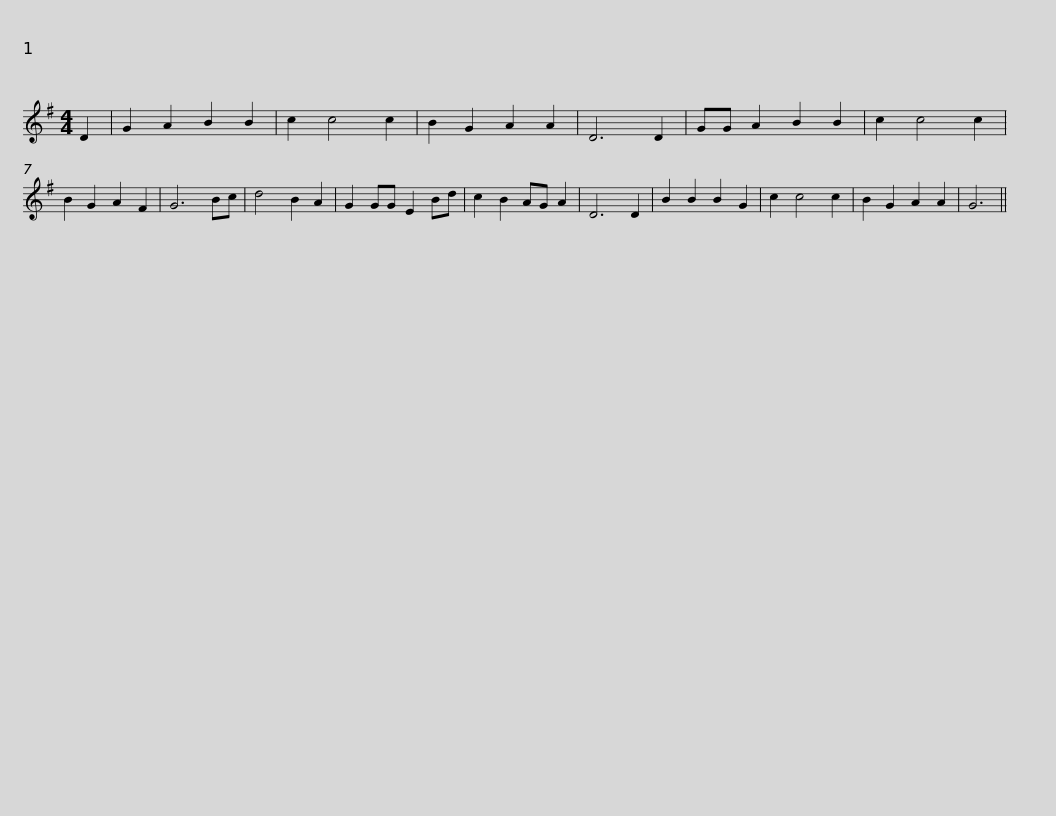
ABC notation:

X:1
L:1/8
M:4/4
I:linebreak $
K:G
V:1 treble
V:1
 D2 | G2 A2 B2 B2 | c2 c4 c2 | B2 G2 A2 A2 | D6 D2 | %5
 GG A2 B2 B2 | c2 c4 c2 | B2 G2 A2 F2 | G6 Bc | d4 B2 A2 | %10
 G2 GG E2 Bd |$ c2 B2 AG A2 | D6 D2 | B2 B2 B2 G2 | c2 c4 c2 | %15
 B2 G2 A2 A2 | G6 || %17
